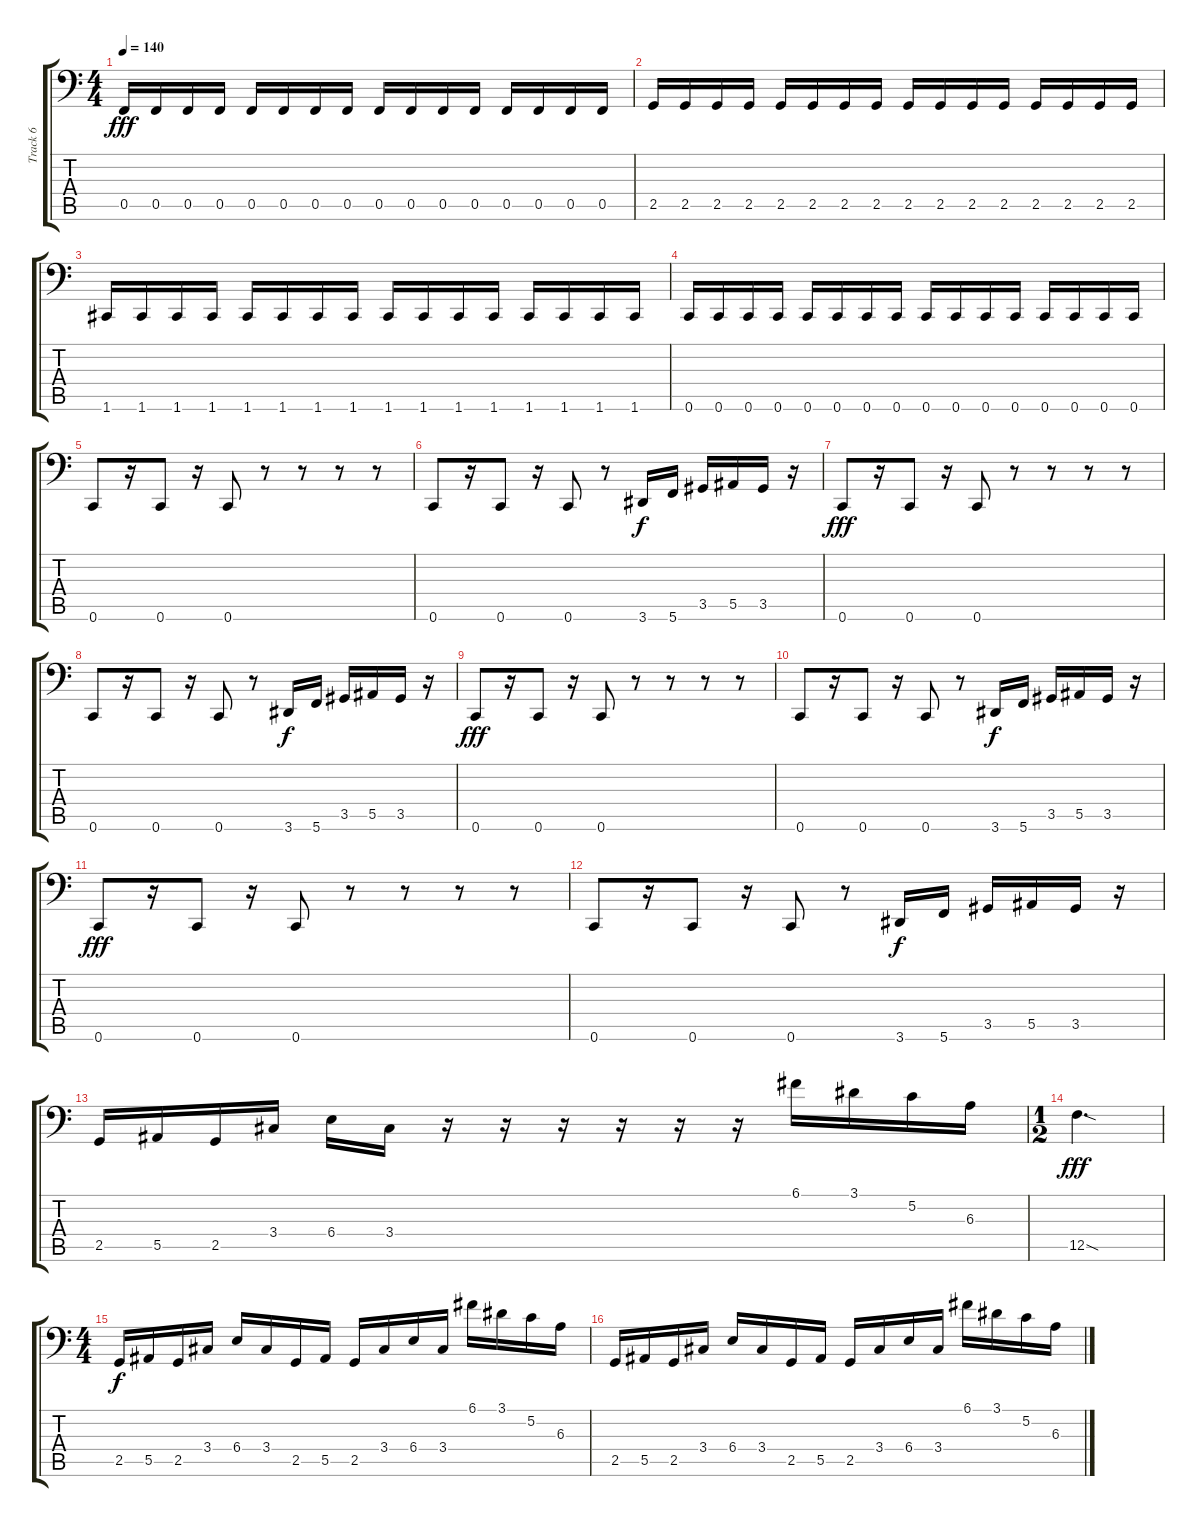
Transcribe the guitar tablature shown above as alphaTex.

\track ("Track 6" "Track 6") {instrument electricbassfinger}
\staff {score tabs}
\tuning (C3 G2 Eb2 Bb1 F1 C1) {hide}
\ts (4 4)
\tempo 140
\clef f4
\ks c
0.5.16{dy fff} 0.5.16 0.5.16 0.5.16 0.5.16 0.5.16 0.5.16 0.5.16 0.5.16 0.5.16 0.5.16 0.5.16 0.5.16 0.5.16 0.5.16 0.5.16 |
2.5.16 2.5.16 2.5.16 2.5.16 2.5.16 2.5.16 2.5.16 2.5.16 2.5.16 2.5.16 2.5.16 2.5.16 2.5.16 2.5.16 2.5.16 2.5.16 |
1.6.16 1.6.16 1.6.16 1.6.16 1.6.16 1.6.16 1.6.16 1.6.16 1.6.16 1.6.16 1.6.16 1.6.16 1.6.16 1.6.16 1.6.16 1.6.16 |
0.6.16 0.6.16 0.6.16 0.6.16 0.6.16 0.6.16 0.6.16 0.6.16 0.6.16 0.6.16 0.6.16 0.6.16 0.6.16 0.6.16 0.6.16 0.6.16 |
0.6.8 r.16 0.6.8 r.16 0.6.8 r.8 r.8 r.8 r.8 |
0.6.8 r.16 0.6.8 r.16 0.6.8 r.8 3.6.16{dy f} 5.6.16 3.5.16 5.5.16 3.5.16 r.16 |
0.6.8{dy fff} r.16 0.6.8 r.16 0.6.8 r.8 r.8 r.8 r.8 |
0.6.8 r.16 0.6.8 r.16 0.6.8 r.8 3.6.16{dy f} 5.6.16 3.5.16 5.5.16 3.5.16 r.16 |
0.6.8{dy fff} r.16 0.6.8 r.16 0.6.8 r.8 r.8 r.8 r.8 |
0.6.8 r.16 0.6.8 r.16 0.6.8 r.8 3.6.16{dy f} 5.6.16 3.5.16 5.5.16 3.5.16 r.16 |
0.6.8{dy fff} r.16 0.6.8 r.16 0.6.8 r.8 r.8 r.8 r.8 |
0.6.8 r.16 0.6.8 r.16 0.6.8 r.8 3.6.16{dy f} 5.6.16 3.5.16 5.5.16 3.5.16 r.16 |
2.5.16 5.5.16 2.5.16 3.4.16 6.4.16 3.4.16 r.16 r.16 r.16 r.16 r.16 r.16 6.1.16 3.1.16 5.2.16 6.3.16 |
\ts (1 2)
12.5{sod}.4{d dy fff} |
\ts (4 4)
2.5.16{dy f} 5.5.16 2.5.16 3.4.16 6.4.16 3.4.16 2.5.16 5.5.16 2.5.16 3.4.16 6.4.16 3.4.16 6.1.16 3.1.16 5.2.16 6.3.16 |
2.5.16 5.5.16 2.5.16 3.4.16 6.4.16 3.4.16 2.5.16 5.5.16 2.5.16 3.4.16 6.4.16 3.4.16 6.1.16 3.1.16 5.2.16 6.3.16
